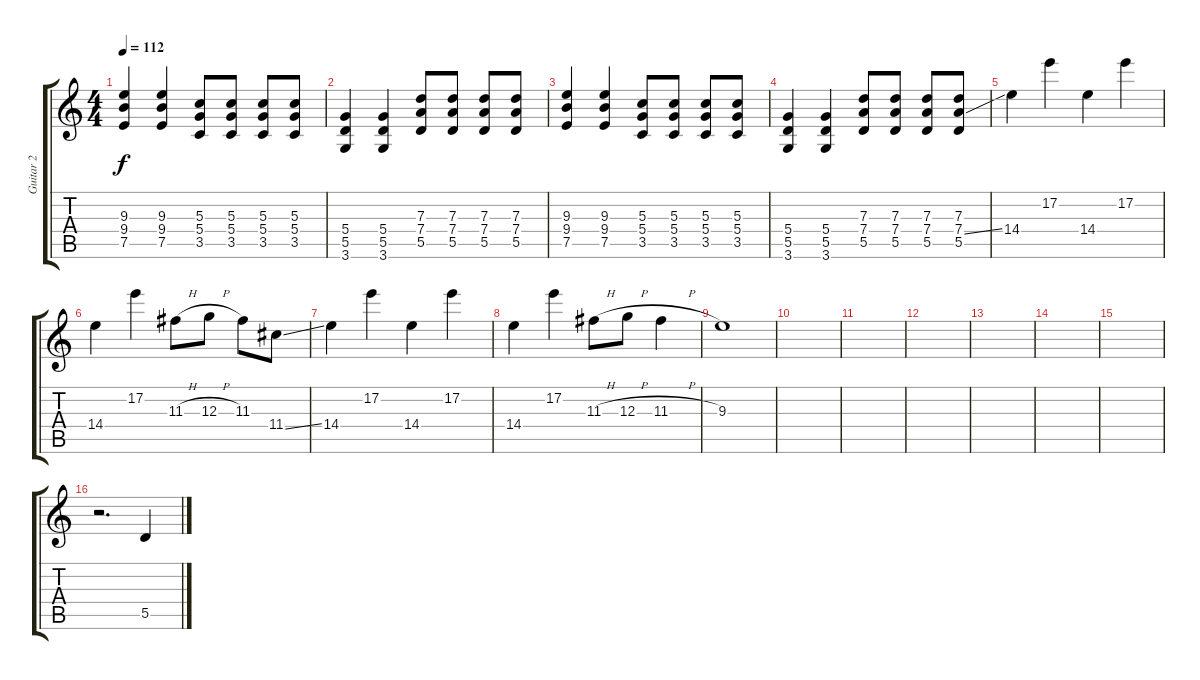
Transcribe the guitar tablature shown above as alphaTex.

\track ("Guitar 2" "Guitar 2") {instrument overdrivenguitar}
\staff {score tabs}
\tuning (E4 B3 G3 D3 A2 E2) {hide}
\ts (4 4)
\tempo 112
\clef g2
\ks c
(9.3 9.4 7.5).4{dy f} (9.3 9.4 7.5).4 (5.3 5.4 3.5).8 (5.3 5.4 3.5).8 (5.3 5.4 3.5).8 (5.3 5.4 3.5).8 |
(5.4 5.5 3.6).4 (5.4 5.5 3.6).4 (7.3 7.4 5.5).8 (7.3 7.4 5.5).8 (7.3 7.4 5.5).8 (7.3 7.4 5.5).8 |
(9.3 9.4 7.5).4 (9.3 9.4 7.5).4 (5.3 5.4 3.5).8 (5.3 5.4 3.5).8 (5.3 5.4 3.5).8 (5.3 5.4 3.5).8 |
(5.4 5.5 3.6).4 (5.4 5.5 3.6).4 (7.3 7.4 5.5).8 (7.3 7.4 5.5).8 (7.3 7.4 5.5).8 (7.3 7.4{ss} 5.5).8 |
14.4.4 17.2.4 14.4.4 17.2.4 |
14.4.4 17.2.4 11.3{h}.8 12.3{h}.8 11.3.8 11.4{ss}.8 |
14.4.4 17.2.4 14.4.4 17.2.4 |
14.4.4 17.2.4 11.3{h}.8 12.3{h}.8 11.3{h}.4 |
9.3.1 |
|
|
|
|
|
|
r.2{d} 5.5{ss}.4
